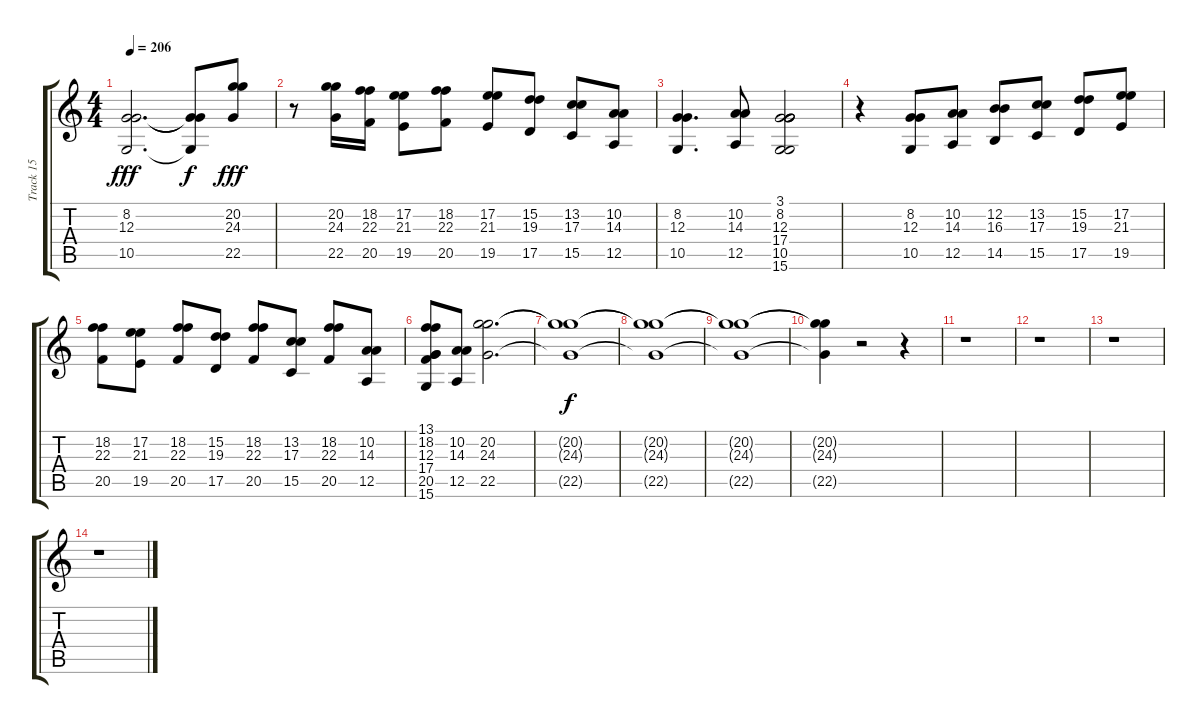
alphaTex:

\track ("Track 15" "Track 15") {instrument pad4choir}
\staff {score tabs}
\tuning (E4 B3 G3 D3 A2 E2) {hide}
\ts (4 4)
\tempo 206
\clef g2
\ks c
(8.2 12.3 10.5).2{d dy fff} (8.2{t} 12.3{t} 10.5{t}).8{dy f} (20.2 24.3 22.5).8{dy fff} |
r.8 (20.2 24.3 22.5).16 (18.2 22.3 20.5).16 (17.2 21.3 19.5).8 (18.2 22.3 20.5).8 (17.2 21.3 19.5).8 (15.2 19.3 17.5).8 (13.2 17.3 15.5).8 (10.2 14.3 12.5).8 |
(8.2 12.3 10.5).4{d} (10.2 14.3 12.5).8 (3.1 8.2 12.3 17.4 10.5 15.6).2 |
r.4 (8.2 12.3 10.5).8 (10.2 14.3 12.5).8 (12.2 16.3 14.5).8 (13.2 17.3 15.5).8 (15.2 19.3 17.5).8 (17.2 21.3 19.5).8 |
(18.2 22.3 20.5).8 (17.2 21.3 19.5).8 (18.2 22.3 20.5).8 (15.2 19.3 17.5).8 (18.2 22.3 20.5).8 (13.2 17.3 15.5).8 (18.2 22.3 20.5).8 (10.2 14.3 12.5).8 |
(13.1 18.2 12.3 17.4 20.5 15.6).8 (10.2 14.3 12.5).8 (20.2 24.3 22.5).2{d} |
(20.2{t} 24.3{t} 22.5{t}).1{dy f} |
(20.2{t} 24.3{t} 22.5{t}).1 |
(20.2{t} 24.3{t} 22.5{t}).1 |
(20.2{t} 24.3{t} 22.5{t}).4 r.2 r.4 |
r.1 |
r.1 |
r.1 |
r.1
